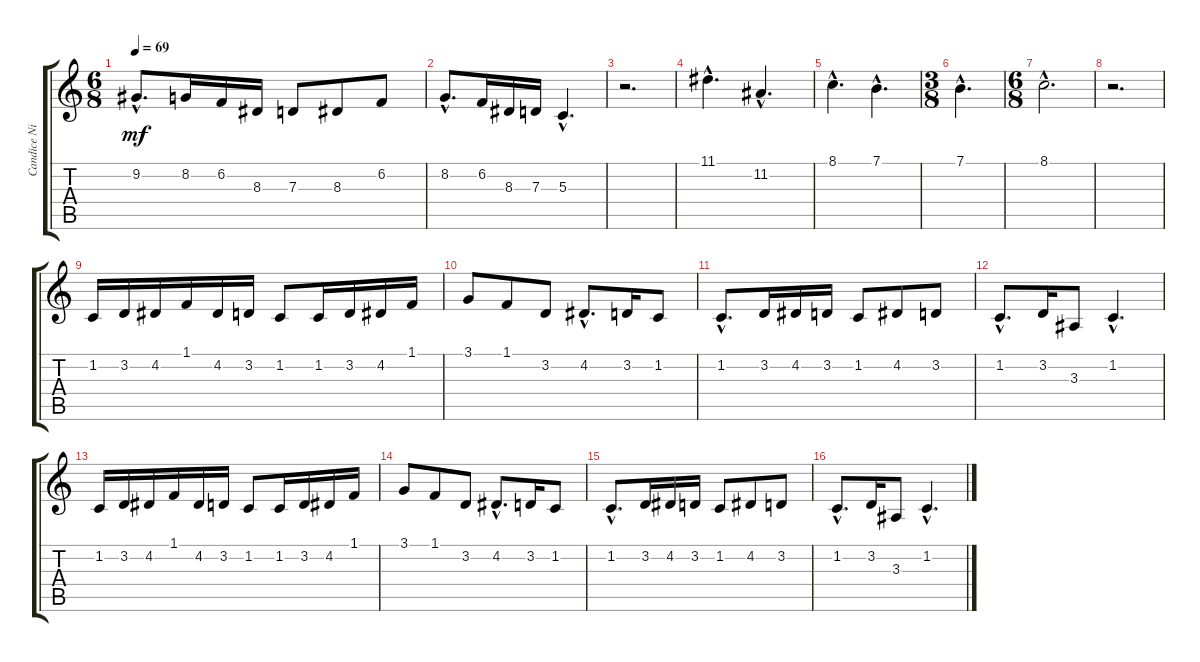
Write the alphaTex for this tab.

\track ("Candice Night" "Candice Ni") {instrument oboe}
\staff {score tabs}
\tuning (E4 B3 G3 D3 A2 E2) {hide}
\ts (6 8)
\tempo 69
\clef g2
\ks c
9.2{hac}.8{d dy mf} 8.2.16 6.2.16 8.3.16 7.3.8 8.3.8 6.2.8 |
8.2{hac}.8{d} 6.2.16 8.3.16 7.3.16 5.3{hac}.4{d} |
r.2{d} |
11.1{hac}.4{d} 11.2{hac}.4{d} |
8.1{hac}.4{d} 7.1{hac}.4{d} |
\ts (3 8)
7.1{hac}.4{d} |
\ts (6 8)
8.1{hac}.2{d} |
r.2{d} |
1.2.16 3.2.16 4.2.16 1.1.16 4.2.16 3.2.16 1.2.8 1.2.16 3.2.16 4.2.16 1.1.16 |
3.1.8 1.1.8 3.2.8 4.2{hac}.8{d} 3.2.16 1.2.8 |
1.2{hac}.8{d} 3.2.16 4.2.16 3.2.16 1.2.8 4.2.8 3.2.8 |
1.2{hac}.8{d} 3.2.16 3.3.8 1.2{hac}.4{d} |
1.2.16 3.2.16 4.2.16 1.1.16 4.2.16 3.2.16 1.2.8 1.2.16 3.2.16 4.2.16 1.1.16 |
3.1.8 1.1.8 3.2.8 4.2{hac}.8{d} 3.2.16 1.2.8 |
1.2{hac}.8{d} 3.2.16 4.2.16 3.2.16 1.2.8 4.2.8 3.2.8 |
1.2{hac}.8{d} 3.2.16 3.3.8 1.2{hac}.4{d}
